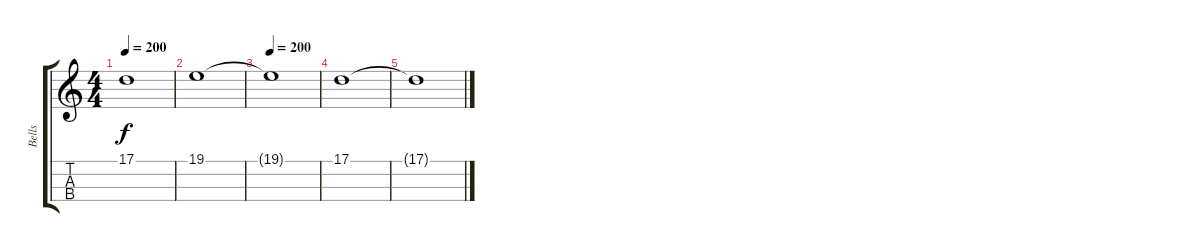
\track ("Bells" "Bells") {instrument orchestralharp}
\staff {score tabs}
\tuning (A3 D3 G2 C2) {hide}
\ts (4 4)
\tempo 200
\clef g2
\ks c
17.1{t}.1{dy f} |
19.1.1 |
\tempo 200
19.1{t}.1 |
17.1.1 |
17.1{t}.1
